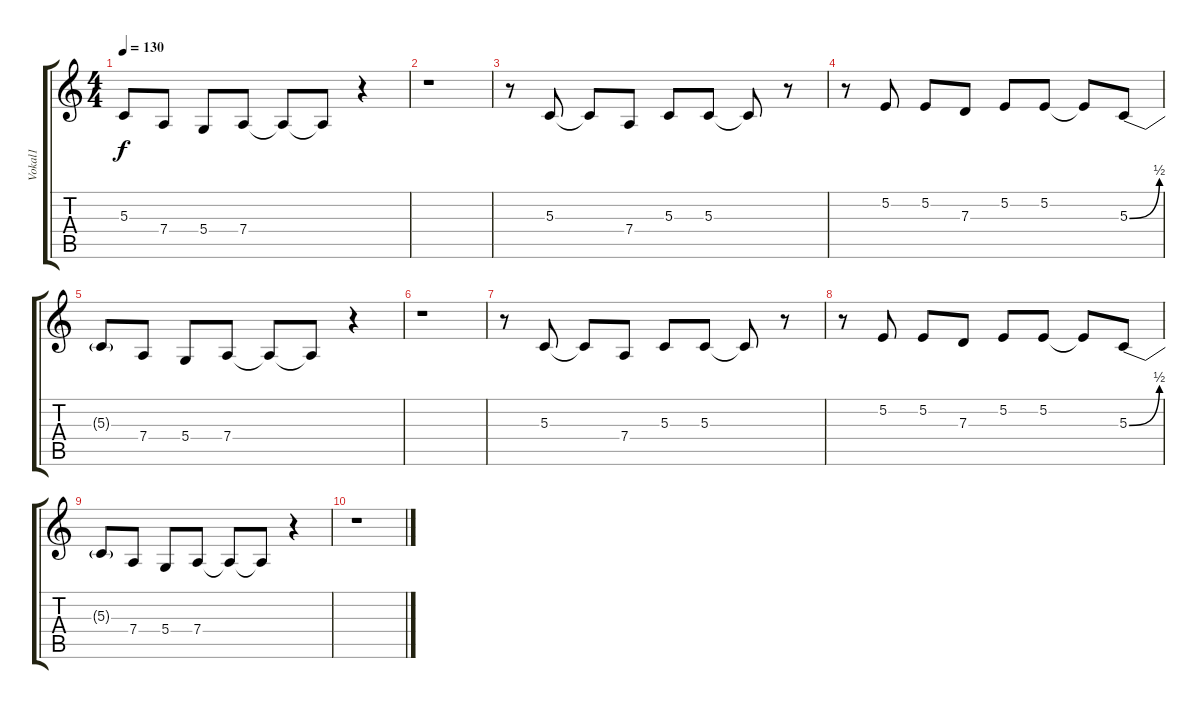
\track ("Vokal1" "Vokal1") {instrument bassoon}
\staff {score tabs}
\tuning (E4 B3 G3 D3 A2 E2) {hide}
\ts (4 4)
\tempo 130
\clef g2
\ks c
5.3{t}.8{dy f} 7.4.8 5.4.8 7.4.8 7.4{t}.8 7.4{t}.8 r.4 |
r.1 |
r.8 5.3.8 5.3{t}.8 7.4.8 5.3.8 5.3.8 5.3{t}.8 r.8 |
r.8 5.2.8 5.2.8 7.3.8 5.2.8 5.2.8 5.2{t}.8 5.3{be (bend 0 0 60 2)}.8 |
5.3{t}.8 7.4.8 5.4.8 7.4.8 7.4{t}.8 7.4{t}.8 r.4 |
r.1 |
r.8 5.3.8 5.3{t}.8 7.4.8 5.3.8 5.3.8 5.3{t}.8 r.8 |
r.8 5.2.8 5.2.8 7.3.8 5.2.8 5.2.8 5.2{t}.8 5.3{be (bend 0 0 60 2)}.8 |
5.3{t}.8 7.4.8 5.4.8 7.4.8 7.4{t}.8 7.4{t}.8 r.4 |
r.1
